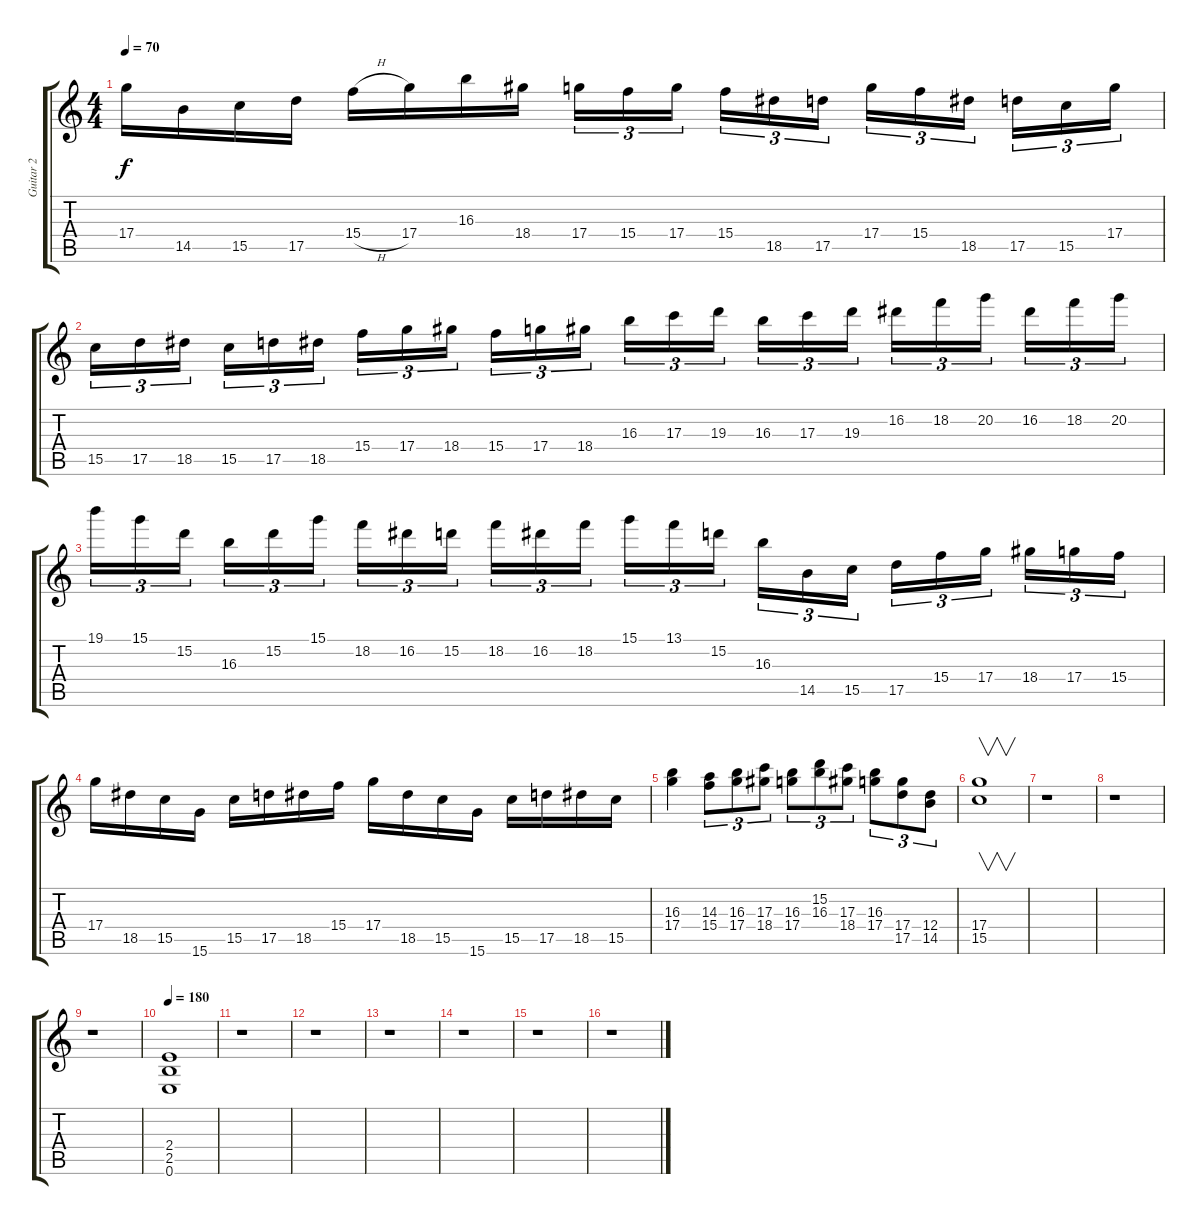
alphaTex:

\track ("Guitar 2" "Guitar 2") {instrument overdrivenguitar}
\staff {score tabs}
\tuning (E4 B3 G3 D3 A2 E2) {hide}
\ts (4 4)
\tempo 70
\clef g2
\ks c
17.4.16{dy f} 14.5.16 15.5.16 17.5.16 15.4{h}.16 17.4.16 16.3.16 18.4.16 17.4.16{tu (3 2)} 15.4.16{tu (3 2)} 17.4.16{tu (3 2)} 15.4.16{tu (3 2)} 18.5.16{tu (3 2)} 17.5.16{tu (3 2)} 17.4.16{tu (3 2)} 15.4.16{tu (3 2)} 18.5.16{tu (3 2)} 17.5.16{tu (3 2)} 15.5.16{tu (3 2)} 17.4.16{tu (3 2)} |
15.5.16{tu (3 2)} 17.5.16{tu (3 2)} 18.5.16{tu (3 2)} 15.5.16{tu (3 2)} 17.5.16{tu (3 2)} 18.5.16{tu (3 2)} 15.4.16{tu (3 2)} 17.4.16{tu (3 2)} 18.4.16{tu (3 2)} 15.4.16{tu (3 2)} 17.4.16{tu (3 2)} 18.4.16{tu (3 2)} 16.3.16{tu (3 2)} 17.3.16{tu (3 2)} 19.3.16{tu (3 2)} 16.3.16{tu (3 2)} 17.3.16{tu (3 2)} 19.3.16{tu (3 2)} 16.2.16{tu (3 2)} 18.2.16{tu (3 2)} 20.2.16{tu (3 2)} 16.2.16{tu (3 2)} 18.2.16{tu (3 2)} 20.2.16{tu (3 2)} |
19.1.16{tu (3 2)} 15.1.16{tu (3 2)} 15.2.16{tu (3 2)} 16.3.16{tu (3 2)} 15.2.16{tu (3 2)} 15.1.16{tu (3 2)} 18.2.16{tu (3 2)} 16.2.16{tu (3 2)} 15.2.16{tu (3 2)} 18.2.16{tu (3 2)} 16.2.16{tu (3 2)} 18.2.16{tu (3 2)} 15.1.16{tu (3 2)} 13.1.16{tu (3 2)} 15.2.16{tu (3 2)} 16.3.16{tu (3 2)} 14.5.16{tu (3 2)} 15.5.16{tu (3 2)} 17.5.16{tu (3 2)} 15.4.16{tu (3 2)} 17.4.16{tu (3 2)} 18.4.16{tu (3 2)} 17.4.16{tu (3 2)} 15.4.16{tu (3 2)} |
17.4.16 18.5.16 15.5.16 15.6.16 15.5.16 17.5.16 18.5.16 15.4.16 17.4.16 18.5.16 15.5.16 15.6.16 15.5.16 17.5.16 18.5.16 15.5.16 |
(16.3 17.4).4 (14.3 15.4).8{tu (3 2)} (16.3 17.4).8{tu (3 2)} (17.3 18.4).8{tu (3 2)} (16.3 17.4).8{tu (3 2)} (15.2 16.3).8{tu (3 2)} (17.3 18.4).8{tu (3 2)} (16.3 17.4).8{tu (3 2)} (17.4 17.5).8{tu (3 2)} (12.4 14.5).8{tu (3 2)} |
(17.4 15.5).1{v volume 0} |
r.1 |
r.1 |
r.1 |
\tempo 180
(2.4 2.5 0.6).1{volume 13} |
r.1 |
r.1 |
r.1 |
r.1 |
r.1 |
r.1
